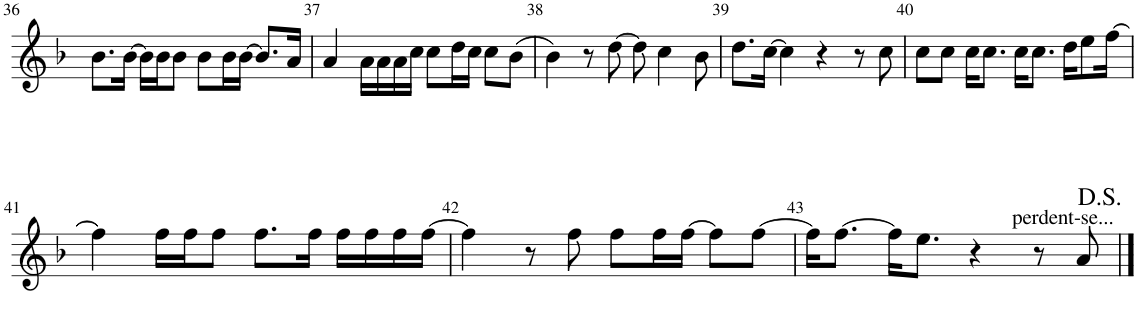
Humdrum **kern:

**kern
*part1
*staff1
*I"Oboè
*I'Ob.
!!LO:PB:g=z
*clefG2
*k[b-]
*M4/4
*met(c)
=36
8.b-\L
[16b-\Jk
16b-\LL]
16b-\J
8b-\J
8b-\L
16b-\L
[16b-\JJ
8.b-/L]
16a/Jk
=37
4a/
16a\LL
16a\
16a\
16cc\JJ
8cc\L
16dd\L
16cc\JJ
8cc\L
(8b-\J
=38
4b-\)
8r
[8dd\
8dd\]
4cc\
8b-\
=39
8.dd\L
[16cc\Jk
4cc\]
4r
8r
8cc\
=40
8cc\L
8cc\J
16cc\KL
8.cc\J
16cc\KL
8.cc\J
16dd\KL
8ee\
[16ff\Jk
!!LO:LB:g=z
=41
4ff\]
16ff\LL
16ff\J
8ff\J
8.ff\L
16ff\Jk
16ff\LL
16ff\
16ff\
[16ff\JJ
=42
4ff\]
8r
8ff\
8ff\L
16ff\L
[16ff\JJ
8ff\L]
[8ff\J
=43
16ff\KL]
[8.ff\J
16ff\KL]
8.ee\J
4r
8r
!LO:TX:a:t=perdent-se...
8a/
==
*-
